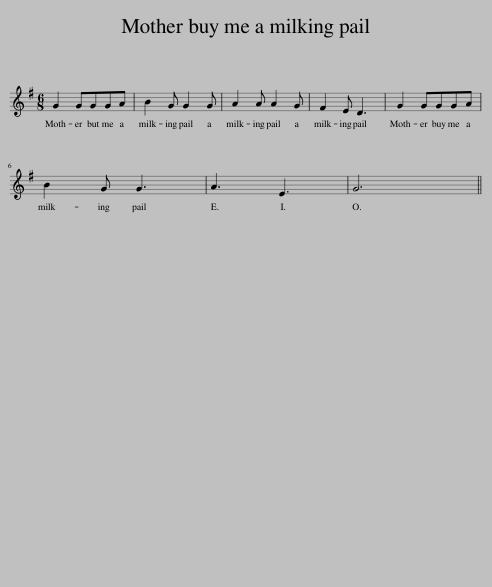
X:1
L:1/8
M:6/8
I:linebreak $
K:G
V:1 treble
V:1
 G2 GGGA | B2 G G2 G | A2 A A2 G | F2 E D3 | G2 GGGA |$ %5
 B2 G G3 | A3 E3 | G6 || %8
